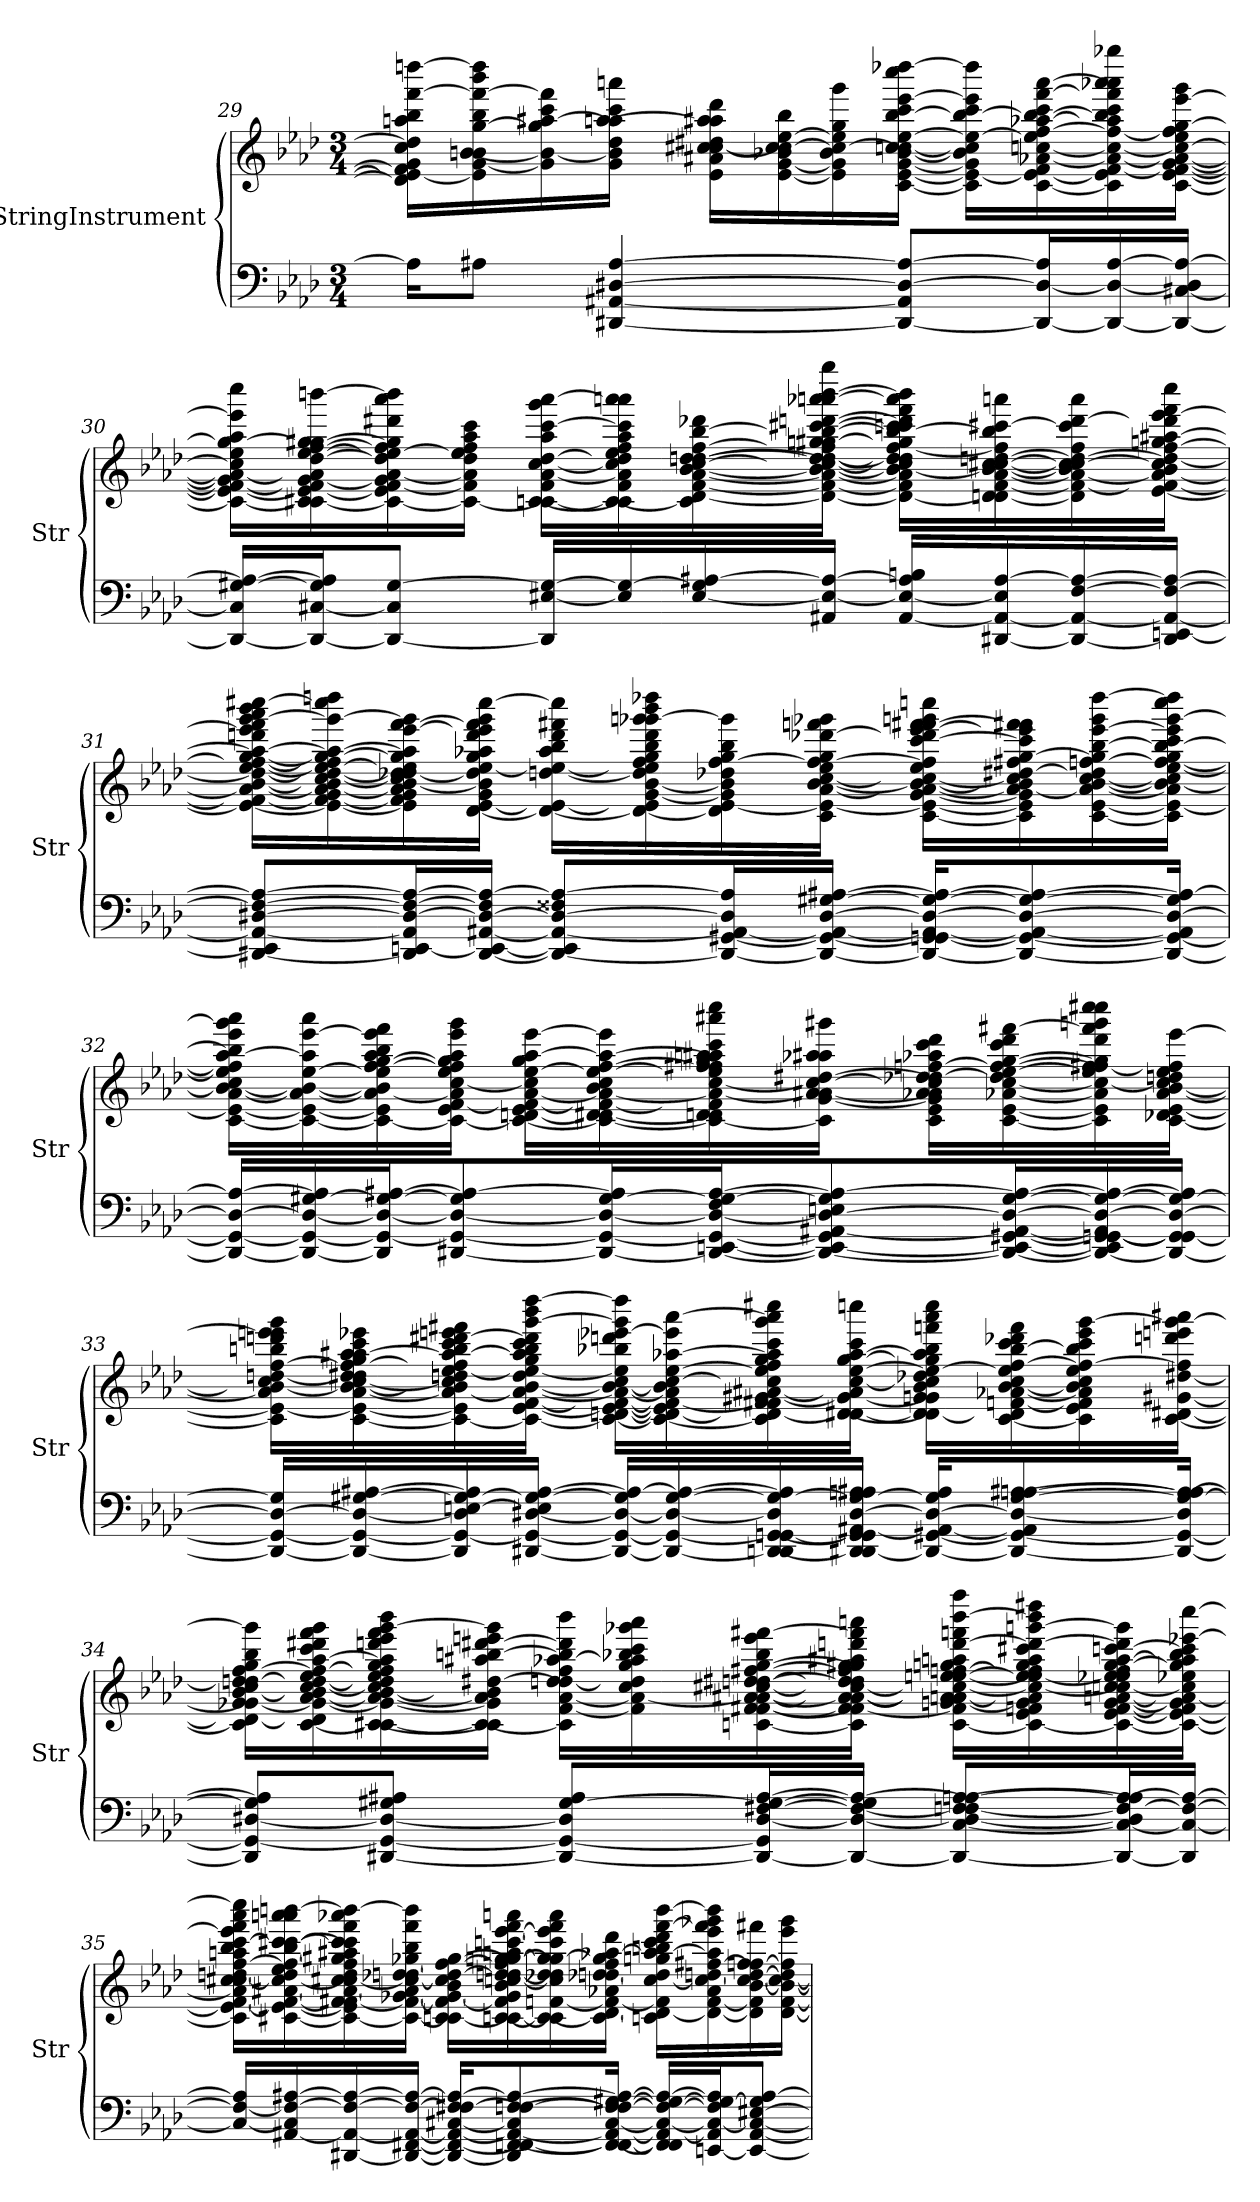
**kern	**kern
*part2	*part1
*staff2	*staff1
*I"StringInstrument	*I"StringInstrument
*I'Str	*I'Str
!!LO:LB:g=z
*clefF4	*clefG2
*k[b-e-a-d-]	*k[b-e-a-d-]
*M3/4	*M3/4
=29	=29
16A\KL]	16d-\] 16e-\_ 16f\] 16g\ 16cc\ 16dd-\] 16aan\ 16bb-\ [16fff\ [16ddddn\LL
8A#X\J	16e-\] [16g\ [16b-\ 16bn\ [16gg\ 16bb-\ 16fff\_ 16bbb-\ 16dddd\]
.	16g\] 16b-\_ 16gg\] [16aa#X\ 16ccc\ 16fff\]
[4DD#X/ [4AA#X/ [4D#X/ [4A#/	16g\ 16b-\] 16dd-\ [16aan\ 16aa#\] 16ccc\ 16aaan\JJ
.	16e-\ 16a#X\ [16cc\ [16cc#X\ 16dd#X\ 16aa\] 16aa#X\ 16ddd-\LL
.	[16e-\ [16g\ 16b-X\ 16cc\] 16cc#\_ [16ee-\ 16bb-\
.	16e-\] 16g\] 16b-\ 16cc#\_ 16ee-\] 16gg\ 16ggg\
8DD#/_ 8AA#/] 8D#/_ 8A#/_L	[16c\ [16e-\ [16g\ [16b-\ [16ccn\ 16cc#\] [16ee-\ [16bb-\ 16ccc\ [16eee-\ 16cccc\ [16dddd-X\JJ
.	16c\] 16e-\_ 16g\] 16b-\] 16cc\] 16ee-\_ 16bb-\_ 16ccc\ 16eee-\] 16dddd-\]LL
16DD#/_ 16D#/_ 16A#/]L	[16c\ 16e-\_ 16f\ [16a-X\ [16ccn\ 16ee-\] [16ff\ [16aa-X\ 16bb-\_ 16ccc\ [16fff\ [16aaa\
16DD#/_ 16D#/_ [16A#/	16c\] 16e-\] [16f\ 16a-\_ 16cc\_ 16ff\_ 16aa-\] 16bb-\] 16ccc\ 16fff\] 16aaa-X\ 16aaa\] 16gggg-X\
16DD#/_ [16C#X/ 16D#/] 16A#/_JJ	[16c\ [16e-\ 16f\_ [16g\ 16a-\_ 16cc\_ 16ee-\ 16ff\] [16gg\ [16eee-\ 16ggg\JJ
!!LO:PB:g=z
=30	=30
16DD#/_ 16C#/] [16G#X/ 16A#/_LL	16c\_ 16e-\_ 16f\_ 16g\] 16a-\_ 16cc\] 16ee-\ 16gg\_ 16aa-\ 16eee-\] 16cccc\LL
16DD#/_ [16C#X/ 16G#/] 16A#/]J	16c\] [16c#X\ 16e-\_ 16f\] [16g\ 16a-\] [16dd-\ [16ee-\ [16ff\ 16gg\] [16gg#X\ [16bbbn\
8DD#/_ 8C#/] [8G#/J	16c#\_ 16e-\] [16f\ 16g\] [16a-\ 16dd-\] 16ee-\_ 16ff\] 16gg#\] 16ddd#X\ 16aaa-\ 16bbb\]
.	16c#\_ 16f\] 16a-\] 16dd-\ 16ee-\] 16ff\ 16aa-\ 16ccc\JJ
16DD#/] [16E#X/ 16G#/_LL	[16cn\ 16c#\_ 16f\ [16a-\ [16cc\ [16dd-\ 16aa-\ [16ccc\ 16ggg\ [16aaa-\LL
16E#/] 16G#/_	16c\_ 16c#\] 16f\ 16a-\] 16cc\] 16dd-\] 16ee-\ 16ff\ 16aa-\ 16ccc\] 16aaa-\] 16aaan\
[16E#/ 16G#/] [16A#X/	16c\] [16d-\ [16f\ [16a-\ [16b-\ [16cc\ [16dd-\ [16ddn\ [16ff\ [16bb-\ 16ddd-X\
16AA#X/ 16E#/_ 16A#/_JJ	16d-\_ 16f\_ 16a-\_ 16b-\_ 16cc\_ 16dd-\_ 16dd\_ 16ff\] [16ggn\ 16gg#X\ 16bb-\_ [16ccc#X\ [16dddn\ [16aaa-X\ 16aaan\ [16bbb\ 16gggg\JJ
[16AA#/ 16E#/_ 16A#/] 16Bn/LL	16d-\_ 16f\] 16a-\] 16b-\_ 16cc\] 16dd-\] 16dd\] [16ff\ 16gg\] 16bb-\_ 16cccn\ 16ccc#\] 16ddd\] 16fff\ 16aaa-\] 16bbb\]LL
[16DD#X/ 16AA#/_ 16E#/] [16A#/	16d-\] [16dn\ [16f\ [16a-\ 16b-\_ [16cc\ [16cc#X\ [16ddn\ 16ff\] 16bb-\] [16ccc#X\ 16aaan\
16DD#/_ 16AA#/_ [16F/ 16A#/_	16d\] 16f\_ 16a-\_ 16b-\] 16cc\] 16cc#\_ 16dd\_ 16ff\ 16ccc#\] [16ddd\ 16aaa\
16DD#/] [16EEn/ 16AA#/_ 16F/_ 16A#/_JJ	[16e-\ 16f\_ 16a-\_ 16b-\ 16cc#\] 16dd\_ [16ff\ 16ggn\ [16aa#X\ 16ddd\] [16eee-\ 16fff\ 16cccc\JJ
!!LO:LB:g=z
=31	=31
[8DD#X/ 8EE/] 8AA#/_ [8D#X/ 8F/_ 8A#/_L	16e-\_ 16f\_ 16a-\_ [16b-\ 16dd\_ [16ee-\ 16ff\_ [16gg\ 16aa#\_ 16dddn\ 16eee-\] 16fff\ [16ggg\ 16aaa-\ 16bbb-\ [16cccc#X\LL
.	16e-\_ 16f\_ 16g\ 16a-\_ 16b-\] [16cc\ 16dd\_ 16ee-\_ 16ff\] 16gg\_ 16aa#\_ 16ggg\_ 16cccc#\] 16ddddn\
16DD#/] [16EEn/ 16AA#/] 16D#/_ 16F/_ 16A#/_L	16e-\] 16f\] 16g\ 16a-\] [16b-\ 16cc\] [16dd-X\ 16dd\] 16ee-\] 16gg\] 16aa#\] [16eee-\ [16fff\ 16ggg\]
[16DD#/ 16EE/_ [16AA#X/ 16D#/_ 16F/] 16A#/_JJ	[16d-\ [16e-\ 16g\ 16b-\] 16dd-\] [16ee-\ 16gg\ 16aa-X\ 16ddd\ 16eee-\] 16fff\] 16ggg\ [16cccc#\JJ
8DD#/_ 8EE/] 8AA#/_ 8D#/_ 8F##X/ 8A#/_L	16d-\_ 16e-\_ [16ddn\ 16ee-\_ 16aa-\ 16bb-\ 16ddd\ 16fff#X\ 16cccc#\]LL
.	16d-\_ 16e-\] [16g\ [16b-\ 16dd\] 16ee-\] 16ff\ 16gg\ 16bb-\ 16ddd\ [16ggg-X\ 16gggn\ 16bbb-\ 16dddd-X\
16DD#/_ [16GG#X/ 16AA#/_ 16D#/] 16A#/]L	16d-\] [16e-\ 16g\] 16b-\] 16dd-X\ [16ff\ 16gg\ 16bb-\ 16ggg-\]
16DD#/_ 16GG#/_ 16AA#/_ [16D#/ [16G#X/ [16A#X/JJ	16c\ 16e-\_ [16a-\ [16b-\ [16cc\ 16ee-\ 16ff\_ 16gg\ [16ddd-X\ 16fffn\ 16ggg-X\JJ
16DD#/_ 16GGn/ 16GG#/_ 16AA#/_ 16D#/_ 16G#/_ 16A#/_KL	[16c\ 16e-\_ [16g\ 16a-\_ 16b-\_ 16cc\_ 16ee-\ 16ff\] [16ccc\ 16ddd-\] [16eee-\ [16fff\ 16fff#X\ 16gggn\ 16ccccn\LL
8DD#/_ 8GG#/_ 8AA#/_ 8D#/_ 8G#/_ 8A#/_	16c\] 16e-\] 16g\] 16a-\_ 16b-\] 16cc\] [16dd#X\ 16ff#X\ [16gg\ 16ccc\] 16eee-\] 16fff\] 16fff#X\
.	[16c\ [16e-\ 16a-\_ [16b-\ [16cc\ 16dd#\] [16ffn\ 16gg\] [16bb-\ [16eee-\ 16ggg\ [16dddd-\
16DD#/_ 16GG#/_ 16AA#/] 16D#/_ 16G#/] 16A#/_Jk	16c\] 16e-\_ 16a-\] 16b-\_ 16cc\] [16ee-\ 16ff\_ 16gg\ 16bb-\_ 16ccc\ 16eee-\] [16ggg\ 16cccc\ 16dddd-\]JJ
!!LO:LB:g=z
=32	=32
16DD#/_ 16GG#/_ 16D#/_ 16A#/_LL	[16c\ 16e-\_ [16a-\ 16b-\_ 16cc\ 16ee-\] 16ff\] [16aa-\ 16bb-\] 16eee-\ 16ggg\] 16aaa-\LL
16DD#/_ 16GG#/_ 16D#/_ [16G#X/ 16A#/]	16c\_ 16e-\_ 16a-\_ 16b-\_ [16ee-\ 16aa-\] [16eee-\ 16aaa-\
16DD#/] 16GG#/_ 16D#/_ 16G#/_ [16A#X/J	16c\_ 16e-\] 16a-\_ 16b-\] 16ee-\] [16ff\ [16gg\ 16aa-\ 16bb-\ 16eee-\] 16fff\
[8DD#X/ 8GG#/_ 8D#/_ 8G#/] 8A#/_	16c\_ 16e-\ [16f\ 16a-\] [16cc\ 16ee-\ 16ff\] 16gg\] 16aa-\ 16eee-\ 16ggg\JJ
.	16c\_ [16dn\ 16e-\ 16f\_ [16a-\ 16cc\] [16ee-\ 16gg\ [16aa-\ [16eee-\LL
16DD#/_ 16GG#/_ 16D#/_ [16G#/ 16A#/]L	16c\_ 16d\] [16d#X\ 16f\_ 16a-\_ 16b-\ 16cc\ 16ee-\_ [16ff\ 16aa-\_ 16eee-\]
16DD#/_ [16EEn/ 16GG#/_ 16D#/_ 16F/ 16G#/_ [16A#/J	16c\_ 16dn\ 16d#\] 16f\] 16a-\_ [16cc\ 16ee-\] 16ff\] 16ff#X\ 16gg\ 16aa-\] 16aan\ 16aa#X\ 16ccc\ 16aaa#X\ 16cccc\
8DD#/_ 8EE/_ 8GG#/] [8AA#X/ 8D#/_ 8En/ 8G#/] 8A#/_	16c\] [16g\ 16a-\] [16a#X\ 16cc\_ [16dd#X\ 16aa-X\ 16aa#X\ 16ggg#X\JJ
.	16c\ 16e-\ 16g\] 16a-X\ 16a#\] 16cc\] [16dd-X\ 16dd#\] [16ffn\ 16aa-X\ 16ccc\ 16ddd-\LL
16DD#/_ 16EE/_ [16GG#X/ 16AA#/_ 16D#/_ [16G#/ 16A#/_L	[16c\ [16e-\ [16a-X\ [16cc\ 16dd-\] [16ee-\ 16ff\_ [16gg\ 16ccc\ 16ddd-\ [16fff#X\
16DD#/_ 16EE/] [16GGn/ 16GG#/_ 16AA#/] 16D#/_ 16G#/_ 16A#/_	16c\] 16e-\] 16a-\] 16cc\_ 16ee-\] 16ff\_ 16ff#X\ 16gg\] 16ddd-\ 16fff#\] 16gggn\ 16cccc\ 16cccc#X\
16DD#/_ 16GG/] 16GG#/_ 16D#/_ 16G#/_ 16A#/]JJ	[16c\ 16d-X\ [16e-\ [16a-\ [16b-\ 16cc\] 16ddn\ 16ee-\ 16ff\] [16eee-\JJ
!!LO:LB:g=z
=33	=33
16DD#/_ 16GG#/_ 16D#/_ 16G#/]LL	16c\] 16e-\_ 16a-\] 16b-\_ 16cc\ [16ddn\ [16ff\ 16bbn\ 16dddn\ 16eee-\] 16eeen\ 16ggg\LL
16DD#/_ 16GG#/_ 16D#/_ [16G#X/ [16A#X/	[16c\ 16e-\_ [16a-\ 16b-\_ [16cc\ 16dd\] 16dd#X\ 16ff\_ 16gg\ [16aa-\ 16aa#X\ 16ccc\ 16eee-X\
16DD#/] 16GG#/_ 16D#/] [16En/ 16G#/_ 16A#/]	16c\_ 16e-\] 16a-\_ 16b-\] 16cc\] 16ddn\ [16ee-\ 16ff\] 16aa-\_ 16bb\ 16ccc\ [16ddd#X\ 16eeen\ 16fff#X\
[16DD#X/ 16GG#/_ [16D#X/ 16E/] 16G#/_ [16A#/JJ	16c\_ [16e-\ [16f\ 16a-\_ [16b-\ 16dd\ 16ee-\_ 16gg\ 16aa-\] 16bb\ 16ccc\ 16ddd#\] [16ggg\ 16bbb-\ [16dddd-\JJ
16DD#/_ 16GG#/_ 16D#/_ 16G#/] 16A#/_LL	16c\_ [16dn\ 16e-\_ 16f\_ 16a-\_ 16b-\_ 16cc\ 16ee-\] 16bb-X\ 16dddn\ [16eee-X\ 16ggg\] 16dddd-\]LL
16DD#/_ 16GG#/_ 16D#/_ [16G#/ 16A#/_	16c\_ 16d\_ 16e-\] 16f\_ 16a-\] 16b-\] [16cc\ [16ee-\ [16aa-X\ 16eee-\] [16aaa-\
[16DDn/ 16DD#/] [16GGn/ 16GG#/_ 16D#/] 16G#/_ 16A#/]	16c\] 16d\_ 16f\] 16f#X\ [16g#X\ [16a#X\ 16cc\] 16ee-\] 16ff\ 16gg\ 16aa-\] 16ccc\ 16ggg\ 16aaa-\] 16cccc#X\
16DD/] [16DD#X/ 16GG/] 16GG#/] [16AA#X/ [16D#/ 16G#/_ 16An/ 16A#X/JJ	16d\_ [16d#X\ 16g#\_ 16a#\] [16cc\ [16ee-\ [16gg\ [16aa-\ 16ccc\ 16ccccn\JJ
16DD#/_ [16GG#X/ 16AA#/_ 16D#/_ 16G#/] 16A#/KL	16d\] 16d#\_ 16gn\ 16g#\] 16b-\ 16cc\] 16dd-X\ 16ee-\_ 16gg\] 16aa-\] 16bb-\ 16fffn\ 16aaa-\ 16cccc\LL
8DD#/_ 8GG#/_ 8AA#/] 8D#/_ [8G#/ [8An/ [8A#X/	[16c\ 16d#\] [16fn\ [16a-X\ [16b-\ 16cc\ 16ee-\] [16ff\ [16bb-\ 16ccc\ 16ddd-X\ 16fff\
.	16c\] 16e-\ 16f\] 16a-\] 16b-\] 16cc\ 16ee-\ 16ff\_ 16bb-\] 16ccc\ 16eee-\ [16ggg\
16DD#/_ 16GG#/_ 16D#/] 16G#/_ 16A/] 16A#/_Jk	[16c\ [16d#X\ [16g#X\ [16dd#X\ 16ff\] 16dddn\ 16eeen\ 16ggg\_ 16aaa#X\JJ
!!LO:LB:g=z
=34	=34
8DD#/] 8GG#/_ [8D#X/ 8G#/] 8A#/]L	16c\] 16d#\_ [16g-X\ 16g#\] [16b-\ 16cc\ [16ddn\ 16dd#\] [16ff\ 16gg\ 16bb-\ 16ggg\]LL
.	[16c\ 16d#\] 16g-\_ [16a-\ 16b-\] [16cc\ 16dd\_ 16ee-\ 16ff\_ [16aa-\ 16ccc\ 16ddd#X\ 16fff\ 16ggg\
[8DD#X/ 8GG#/_ 8D#/_ 8G#X/ 8A#X/J	16c\_ [16c#X\ 16g-\_ 16a-\_ [16b-\ 16cc\] 16dd\] 16ee-\ 16ff\] 16gg\ 16aa-\] 16dddn\ 16eee-\ 16fff\ [16ggg\ 16bbb-\
.	16c\_ 16c#\] 16g-\] 16a-\] 16b-\] [16dd#X\ 16aa#X\ [16bbn\ [16ddd#X\ 16eeen\ 16ggg\]JJ
8DD#/_ 8GG#/_ 8D#/] [8G#/ 8A#/L	16c\] [16f\ [16a-\ 16ddn\ 16dd#\_ 16ff\ [16aa-X\ 16bb\] 16ddd#\] 16bbb-\LL
.	16f\] 16a-\_ 16cc\ 16dd#\] 16gg\ 16aa-\] 16bb-X\ 16ccc\ 16ggg-X\ 16aaa-\
16DD#/_ 16GG#/] [16D#/ [16F#X/ 16G#/_ [16A#/L	[16cn\ [16f\ [16f#X\ 16a-\_ [16a#X\ [16cc#X\ [16ddn\ [16dd#X\ [16ff#X\ [16gg\ 16bb-\ 16eee\ [16fff#X\
16DD#/_ 16D#/_ 16F#/_ 16G#/] 16A#/_JJ	16c\] 16f\] 16f#\_ 16a-\_ 16a#\_ 16cc#\_ 16dd\] 16dd#\] 16ff#\] 16gg\] 16gg#X\ 16aa#X\ 16dddn\ 16fff#\] 16aaan\JJ
8DD#/_ [8C/ 8D#/_ [8Fn/ 8F#/] [8An/ 8A#/_L	[16c\ 16f#\] [16gn\ 16a-\] [16an\ 16a#\] 16cc#\_ [16ee-\ [16een\ [16ffn\ 16ggn\ 16aan\ [16ddd\ 16fffn\ [16bbb-\ 16ffff\LL
.	16c\_ 16e-\ 16fn\ 16g\] 16a\] 16cc#\_ 16ee-\] 16ee\_ 16ff\] 16gg\ 16aa\ 16ccc#X\ 16ddd\_ [16gggn\ 16bbb-\] 16dddd#X\
16DD#/_ 16C/_ 16D#/] 16F/_ 16A/_ 16A#/]L	16c\_ [16e-\ [16f\ [16g\ [16an\ [16ccn\ 16cc#\] 16ee-X\ 16ee\] 16ff\ [16gg\ [16aa\ [16cccn\ 16ddd\] 16ggg\]
16DD#/] 16C/_ 16F/_ 16A/_JJ	16c\_ 16e-\_ 16f\] 16g\] 16a\_ 16cc\] 16ee-X\ 16gg\] 16aa\] 16bb-\ 16ccc\] [16eee-X\ [16cccc\JJ
!!LO:LB:g=z
=35	=35
16C/_ 16F/_ 16A/]LL	16c\] 16e-\_ [16f\ 16a\] [16cc\ 16cc#X\ [16ddn\ [16ff\ 16aan\ 16bb-\ [16ccc\ 16eee-\] 16fff\ 16aaa-\ 16cccc\]LL
[16AA#X/ 16C/] 16F/_ [16A#X/	[16c#X\ 16e-\_ 16f\_ [16a#X\ 16cc\_ 16dd\] 16ee-\ 16ff\_ 16bb-\ 16ccc\_ [16ccc#X\ 16aaa-\ 16aaan\ [16bbbn\
[16DD#X/ 16AA#/_ 16F/_ 16A#/_	16c#\_ 16e-\] 16f\_ 16f#X\ 16a#\_ 16cc\_ 16cc#X\ 16dd\ 16ff\] 16gg#X\ 16aa#X\ 16ccc\] 16ccc#\] 16fff\ 16aaa-X\ 16bbb\_
16DD#/_ [16FF#X/ 16AA#/_ 16F/_ 16A#/_JJ	16c#\_ 16f\_ [16g-X\ 16a#\] 16cc\_ [16dd-X\ 16ddn\ 16gg-X\ 16bb-\ 16fff\ 16bbb\]JJ
16DD#/_ 16FF#/_ 16AA#/_ [16C#X/ 16F/] [16F#X/ 16A#/_KL	16cn\ 16c#\_ 16f\_ 16g-\_ 16b-\ 16cc\] 16dd-\_ [16ff\ [16gg-\LL
8DD#/] [8FFn/ 8FF#/_ 8AA#/_ 8C#/] [8Fn/ 8F#/_ 8A#/_	[16cn\ 16c#\_ 16f\] 16g-\] 16b-\ [16ccn\ 16dd-\] [16ddn\ 16ff\] 16gg-\_ [16ggn\ 16aan\ [16cccn\ [16eee-\ 16fff\ 16aaan\
.	16c\_ 16c#\] [16fn\ 16cc\] 16dd-X\ 16dd\] 16gg-\] 16gg\_ 16ccc\] 16eee-\] 16fff\ 16aaa\
16FF/_ 16FF#/_ 16AA#/_ [16C#/ 16F/_ 16F#/] [16G#X/ 16A#/_Jk	16c\] [16d-\ 16f\_ 16a-X\ [16dd-X\ 16ddn\ 16ff\ 16gg\] [16aa-X\ 16ddd-\JJ
16FF/] 16FF#/] 16AA#/_ 16C#/_ 16F/_ 16G#/_ 16A#/_LL	16cn\ 16d-\_ 16f\] [16cc\ 16dd-\] 16ggn\ 16aa-\_ 16bbn\ 16ccc\ 16ddd-\ [16fff\ [16bbb\LL
[16EEn/ 16AA#/] 16C#/_ 16F/] 16G#/_ 16A#/]J	16d-\_ [16f\ 16a-\ 16cc\] [16ddn\ [16ff#X\ 16aa-\] 16eee-\ 16fff\] 16ggg-X\ 16bbb\]
8EE/_ [8AA#/ 8C#/_ [8E#X/ 8G#/] [8A#/J	16d-\] 16f\] [16b-\ [16cc\ 16dd\_ [16ffn\ 16ff#\] 16fff#X\
.	[16d-\ [16f\ 16b-\_ 16cc\_ 16dd\] 16ff\] 16eee-\ 16ggg-\JJ
=	=
*-	*-
